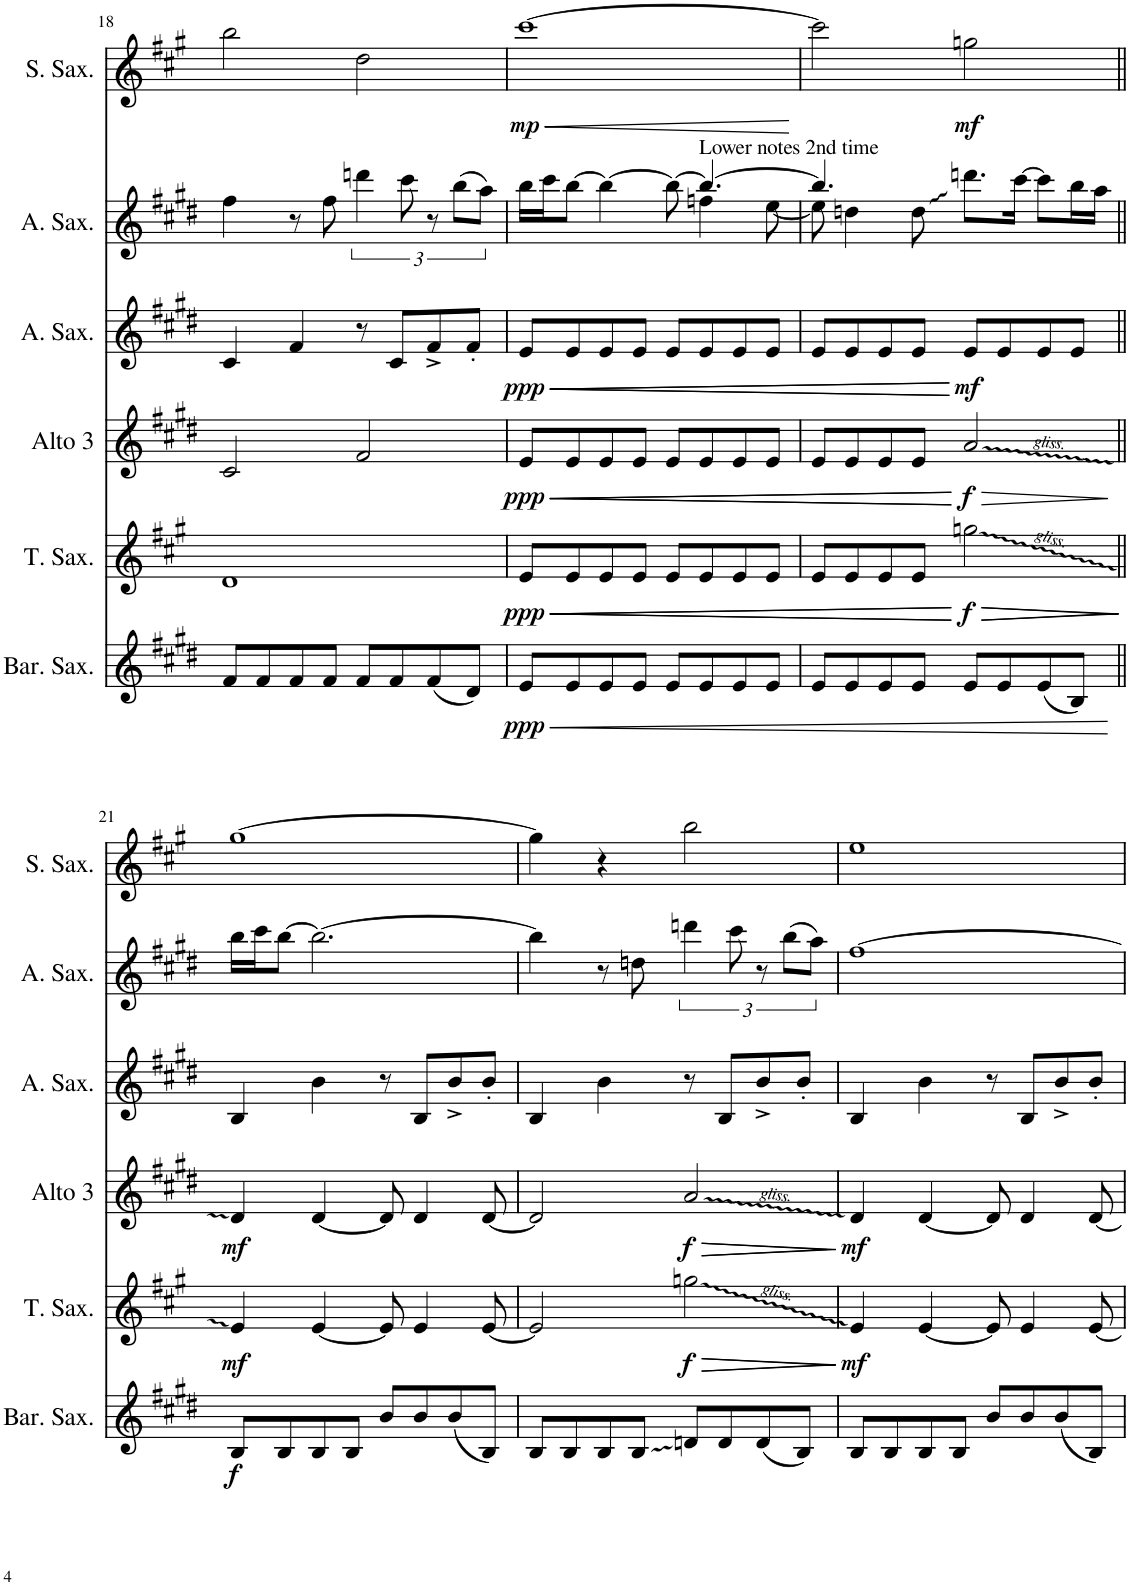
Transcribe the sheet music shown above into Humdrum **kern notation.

**kern	**dynam	**kern	**dynam	**kern	**dynam	**kern	**dynam	**kern	**kern	**dynam
*part6	*part6	*part5	*part5	*part4	*part4	*part3	*part3	*part2	*part1	*part1
*staff6	*staff6	*staff5	*staff5	*staff4	*staff4	*staff3	*staff3	*staff2	*staff1	*staff1
*I"Baritone Saxophone	*	*I"Tenor Saxophone	*	*I"Alto Sax 3	*	*I"Alto Sax 2	*	*I"Alto Saxophone	*I"Soprano Saxophone	*
*I'Bar. Sax.	*	*I'T. Sax.	*	*I'Alto 3	*	*I'Alto 2	*	*I'A. Sax.	*I'S. Sax.	*
!!LO:PB:g=z
*clefG2	*	*clefG2	*	*clefG2	*	*clefG2	*	*clefG2	*clefG2	*
*Trd12c21	*	*Trd8c14	*	*Trd5c9	*	*Trd5c9	*	*Trd5c9	*Trd1c2	*
*k[f#c#g#d#]	*	*k[f#c#g#]	*	*k[f#c#g#d#]	*	*k[f#c#g#d#]	*	*k[f#c#g#d#]	*k[f#c#g#]	*
*M4/4	*	*M4/4	*	*M4/4	*	*M4/4	*	*M4/4	*M4/4	*
=18	=18	=18	=18	=18	=18	=18	=18	=18	=18	=18
8f#/L	.	1d	.	2c#/	.	4c#/	.	4ff#\	2bb\	.
8f#/	.	.	.	.	.	.	.	.	.	.
8f#/	.	.	.	.	.	4f#/	.	8r	.	.
8f#/J	.	.	.	.	.	.	.	8ff#\	.	.
8f#/L	.	.	.	2f#/	.	8r	.	6dddn\	2dd\	.
8f#/	.	.	.	.	.	8c#/L	.	.	.	.
.	.	.	.	.	.	.	.	12ccc#\	.	.
(8f#/	.	.	.	.	.	8f#^/	.	12r	.	.
.	.	.	.	.	.	.	.	(>12bb\L	.	.
8d#/J)	.	.	.	.	.	8f#'/J	.	.	.	.
.	.	.	.	.	.	.	.	12aa\J)	.	.
=19	=19	=19	=19	=19	=19	=19	=19	=19	=19	=19
!	!LO:HP:b	!	!LO:HP:b	!	!LO:HP:b	!	!LO:HP:b	!	!	!LO:HP:b
*	*	*	*	*	*	*	*	*^	*	*
!	!LO:DY:n=1:b	!	!LO:DY:n=1:b	!	!LO:DY:n=1:b	!	!LO:DY:n=1:b	!	!	!	!LO:DY:n=1:b
8e/L	< ppp	8e/L	< ppp	8e/L	< ppp	8e/L	< ppp	16bb\LL	8ryy	[1ccc#	< mp
.	.	.	.	.	.	.	.	16ccc#\J	.	.	.
*	*	*	*	*	*	*	*	*v	*v	*	*
!	!	!	!LO:HP:b	!	!LO:HP:b	!	!LO:HP:b	!	!	!
8e/	.	8e/	<	8e/	<	8e/	<	[8bb\J	.	.
8e/	.	8e/	.	8e/	.	8e/	.	4bb\_	.	.
8e/J	.	8e/J	.	8e/J	.	8e/J	.	.	.	.
8e/L	.	8e/L	.	8e/L	.	8e/L	.	8bb\_	.	.
*	*	*	*	*	*	*	*	*^	*	*
!	!	!	!	!	!	!	!	!LO:TX:a:t=Lower notes 2nd time	!	!	!
8e/	.	8e/	.	8e/	.	8e/	.	4ffn\	4.bb/_	.	.
8e/	.	8e/	.	8e/	.	8e/	.	.	.	.	.
8e/J	.	8e/J	.	8e/J	.	8e/J	.	[8ee\	.	.	.
*	*	*	*	*	*	*	*	*v	*v	*	*
.	.	.	.	.	.	.	.	.	.	[
=20	=20	=20	=20	=20	=20	=20	=20	=20	=20	=20
*	*	*	*	*	*	*	*	*^	*	*
8e/L	.	8e/L	.	8e/L	.	8e/L	.	8ee\]	4.bb/]	2ccc#\]	.
8e/	.	8e/	.	8e/	.	8e/	.	4ddn\	.	.	.
8e/	.	8e/	.	8e/	.	8e/	.	.	.	.	.
8e/J	.	8e/J	.	8e/J	.	8e/J	.	8dd\	2ryy	.	.
!	!	!	!LO:HP:n=1:b	!	!	!	!	!	!	!	!
!	!	!	!LO:HP:n=1:b	!	!LO:HP:n=1:b	!	!	!	!	!	!
!	!	!	!LO:DY:n=1:b	!	!LO:DY:n=1:b	!	!LO:DY:n=1:b	!	!	!	!LO:DY:b
8e/L	.	2ggn\	[ [ > > f	2a/	[ [ > f	8e/L	[ [ mf	8.dddn\L	.	2ggn\	mf
8e/	.	.	.	.	.	8e/	.	.	.	.	.
.	.	.	.	.	.	.	.	[16ccc#\Jk	.	.	.
(8e/	.	.	.	.	.	8e/	.	8ccc#\L]	.	.	.
8B/J)	.	.	.	.	.	8e/J	.	16bb\L	8ryy	.	.
.	.	.	.	.	.	.	.	16aa\JJ	.	.	.
*	*	*	*	*	*	*	*	*v	*v	*	*
.	[	.	]	.	]	.	.	.	.	.
!!LO:LB:g=z
=21||	=21||	=21||	=21||	=21||	=21||	=21||	=21||	=21||	=21||	=21||
!	!LO:DY:b	!	!LO:DY:b	!	!LO:DY:b	!	!	!	!	!
8B/L	f	4e/	mf	4d#/	mf	4B/	.	16bb\LL	[1gg#	.
.	.	.	.	.	.	.	.	16ccc#\J	.	.
8B/	.	.	.	.	.	.	.	[8bb\J	.	.
8B/	.	[4e/	]	[4d#/	.	4b\	.	2.bb\_	.	.
8B/J	.	.	.	.	.	.	.	.	.	.
8b/L	.	8e/]	.	8d#/]	.	8r	.	.	.	.
8b/	.	4e/	.	4d#/	.	8B/L	.	.	.	.
(8b/	.	.	.	.	.	8b^/	.	.	.	.
8B/J)	.	[8e/	.	[8d#/	.	8b'/J	.	.	.	.
=22	=22	=22	=22	=22	=22	=22	=22	=22	=22	=22
8B/L	.	2e/]	.	2d#/]	.	4B/	.	4bb\]	4gg#\]	.
8B/	.	.	.	.	.	.	.	.	.	.
8B/	.	.	.	.	.	4b\	.	8r	4r	.
8B/J	.	.	.	.	.	.	.	8ddn\	.	.
!	!	!	!LO:HP:b	!	!	!	!	!	!	!
!	!	!	!LO:HP:n=1:b	!	!LO:HP:b	!	!	!	!	!
!	!	!	!LO:DY:n=1:b	!	!LO:HP:n=1:b	!	!	!	!	!
!	!	!	!	!	!LO:DY:n=1:b	!	!	!	!	!
8dn/L	.	2ggn\	> > f	2a/	> > f	8r	.	6dddn\	2bb\	.
8d/	.	.	.	.	.	8B/L	.	.	.	.
.	.	.	.	.	.	.	.	12ccc#\	.	.
(8d/	.	.	.	.	.	8b^/	.	12r	.	.
.	.	.	.	.	.	.	.	(>12bb\L	.	.
8B/J)	.	.	.	.	.	8b'/J	.	.	.	.
.	.	.	.	.	.	.	.	12aa\J)	.	.
.	.	.	]	.	]	.	.	.	.	.
=23	=23	=23	=23	=23	=23	=23	=23	=23	=23	=23
!	!	!	!LO:DY:b	!	!LO:DY:b	!	!	!	!	!
8B/L	.	4e/	mf	4d#/	mf	4B/	.	[1ff#	1ee	.
8B/	.	.	.	.	.	.	.	.	.	.
8B/	.	[4e/	]	[4d#/	]	4b\	.	.	.	.
8B/J	.	.	.	.	.	.	.	.	.	.
8b/L	.	8e/]	.	8d#/]	.	8r	.	.	.	.
8b/	.	4e/	.	4d#/	.	8B/L	.	.	.	.
(8b/	.	.	.	.	.	8b^/	.	.	.	.
8B/J)	.	[8e/	.	[8d#/	.	8b'/J	.	.	.	.
=	=	=	=	=	=	=	=	=	=	=
*-	*-	*-	*-	*-	*-	*-	*-	*-	*-	*-
